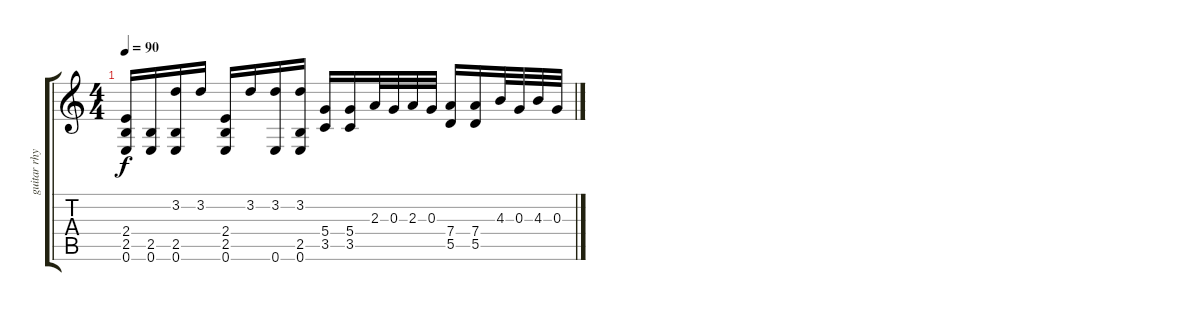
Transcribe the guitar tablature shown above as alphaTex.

\track ("guitar rhythm right" "guitar rhy") {instrument distortionguitar}
\staff {score tabs}
\tuning (E4 B3 G3 D3 A2 E2) {hide}
\ts (4 4)
\tempo 90
\clef g2
\ks c
(2.4 2.5 0.6).16{dy f} (2.5 0.6).16 (3.2 2.5 0.6).16 3.2.16 (2.4 2.5 0.6).16 3.2.16 (3.2 0.6).16 (3.2 2.5 0.6).16 (5.4 3.5).16 (5.4 3.5).16 2.3.32 0.3.32 2.3.32 0.3.32 (7.4 5.5).16 (7.4 5.5).16 4.3.32 0.3.32 4.3.32 0.3.32
